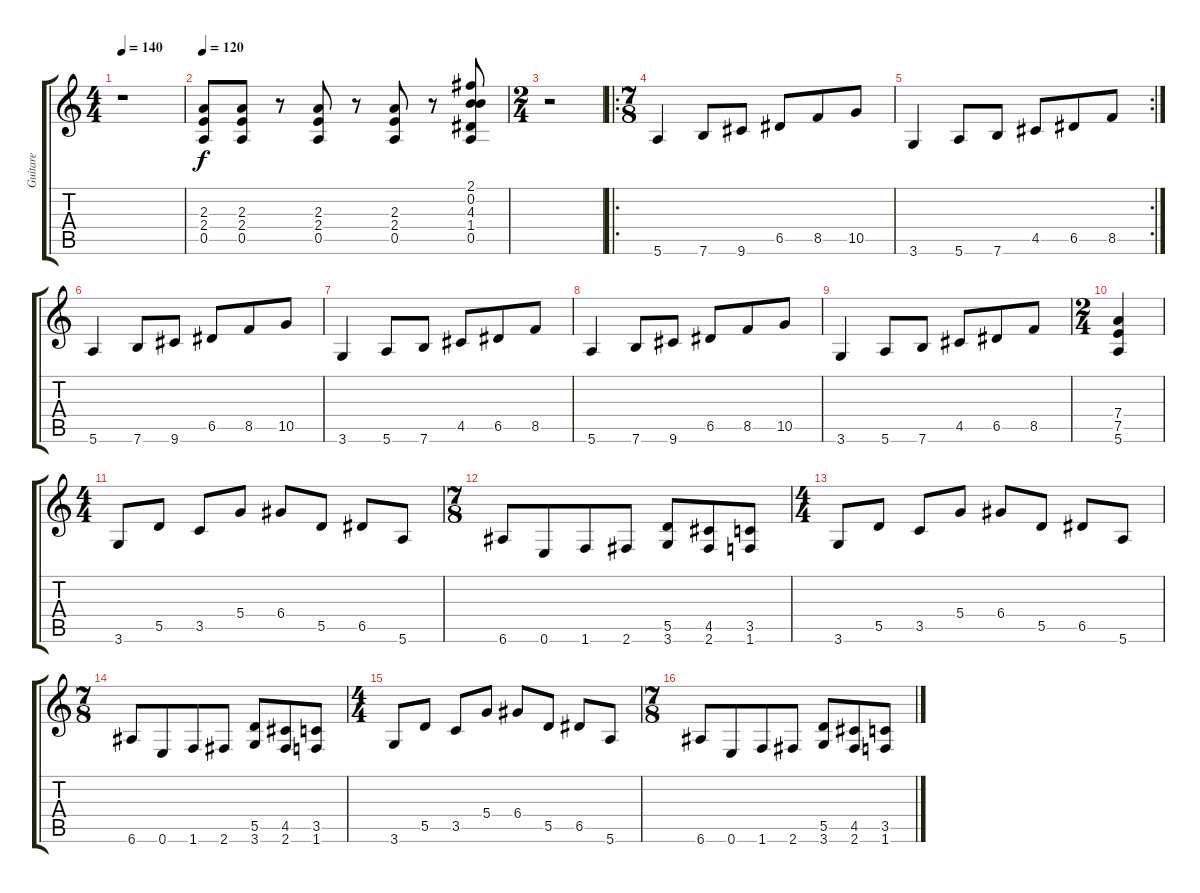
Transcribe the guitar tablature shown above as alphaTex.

\track ("Guitare" "Guitare") {instrument overdrivenguitar}
\staff {score tabs}
\tuning (E4 B3 G3 D3 A2 E2) {hide}
\ts (4 4)
\tempo 140
\clef g2
\ks c
r.1{dy f} |
\tempo 120
(2.3 2.4 0.5).8 (2.3 2.4 0.5).8 r.8 (2.3 2.4 0.5).8 r.8 (2.3 2.4 0.5).8 r.8 (2.1 0.2 4.3 1.4 0.5).8 |
\ts (2 4)
r.2 |
\ro
\ts (7 8)
5.6.4 7.6.8 9.6.8 6.5.8 8.5.8 10.5.8 |
\rc 2
3.6.4 5.6.8 7.6.8 4.5.8 6.5.8 8.5.8 |
5.6.4 7.6.8 9.6.8 6.5.8 8.5.8 10.5.8 |
3.6.4 5.6.8 7.6.8 4.5.8 6.5.8 8.5.8 |
5.6.4 7.6.8 9.6.8 6.5.8 8.5.8 10.5.8 |
3.6.4 5.6.8 7.6.8 4.5.8 6.5.8 8.5.8 |
\ts (2 4)
(7.4 7.5 5.6).4 |
\ts (4 4)
3.6.8 5.5.8 3.5.8 5.4.8 6.4.8 5.5.8 6.5.8 5.6.8 |
\ts (7 8)
6.6.8 0.6.8 1.6.8 2.6.8 (5.5 3.6).8 (4.5 2.6).8 (3.5 1.6).8 |
\ts (4 4)
3.6.8 5.5.8 3.5.8 5.4.8 6.4.8 5.5.8 6.5.8 5.6.8 |
\ts (7 8)
6.6.8 0.6.8 1.6.8 2.6.8 (5.5 3.6).8 (4.5 2.6).8 (3.5 1.6).8 |
\ts (4 4)
3.6.8 5.5.8 3.5.8 5.4.8 6.4.8 5.5.8 6.5.8 5.6.8 |
\ts (7 8)
6.6.8 0.6.8 1.6.8 2.6.8 (5.5 3.6).8 (4.5 2.6).8 (3.5 1.6).8
